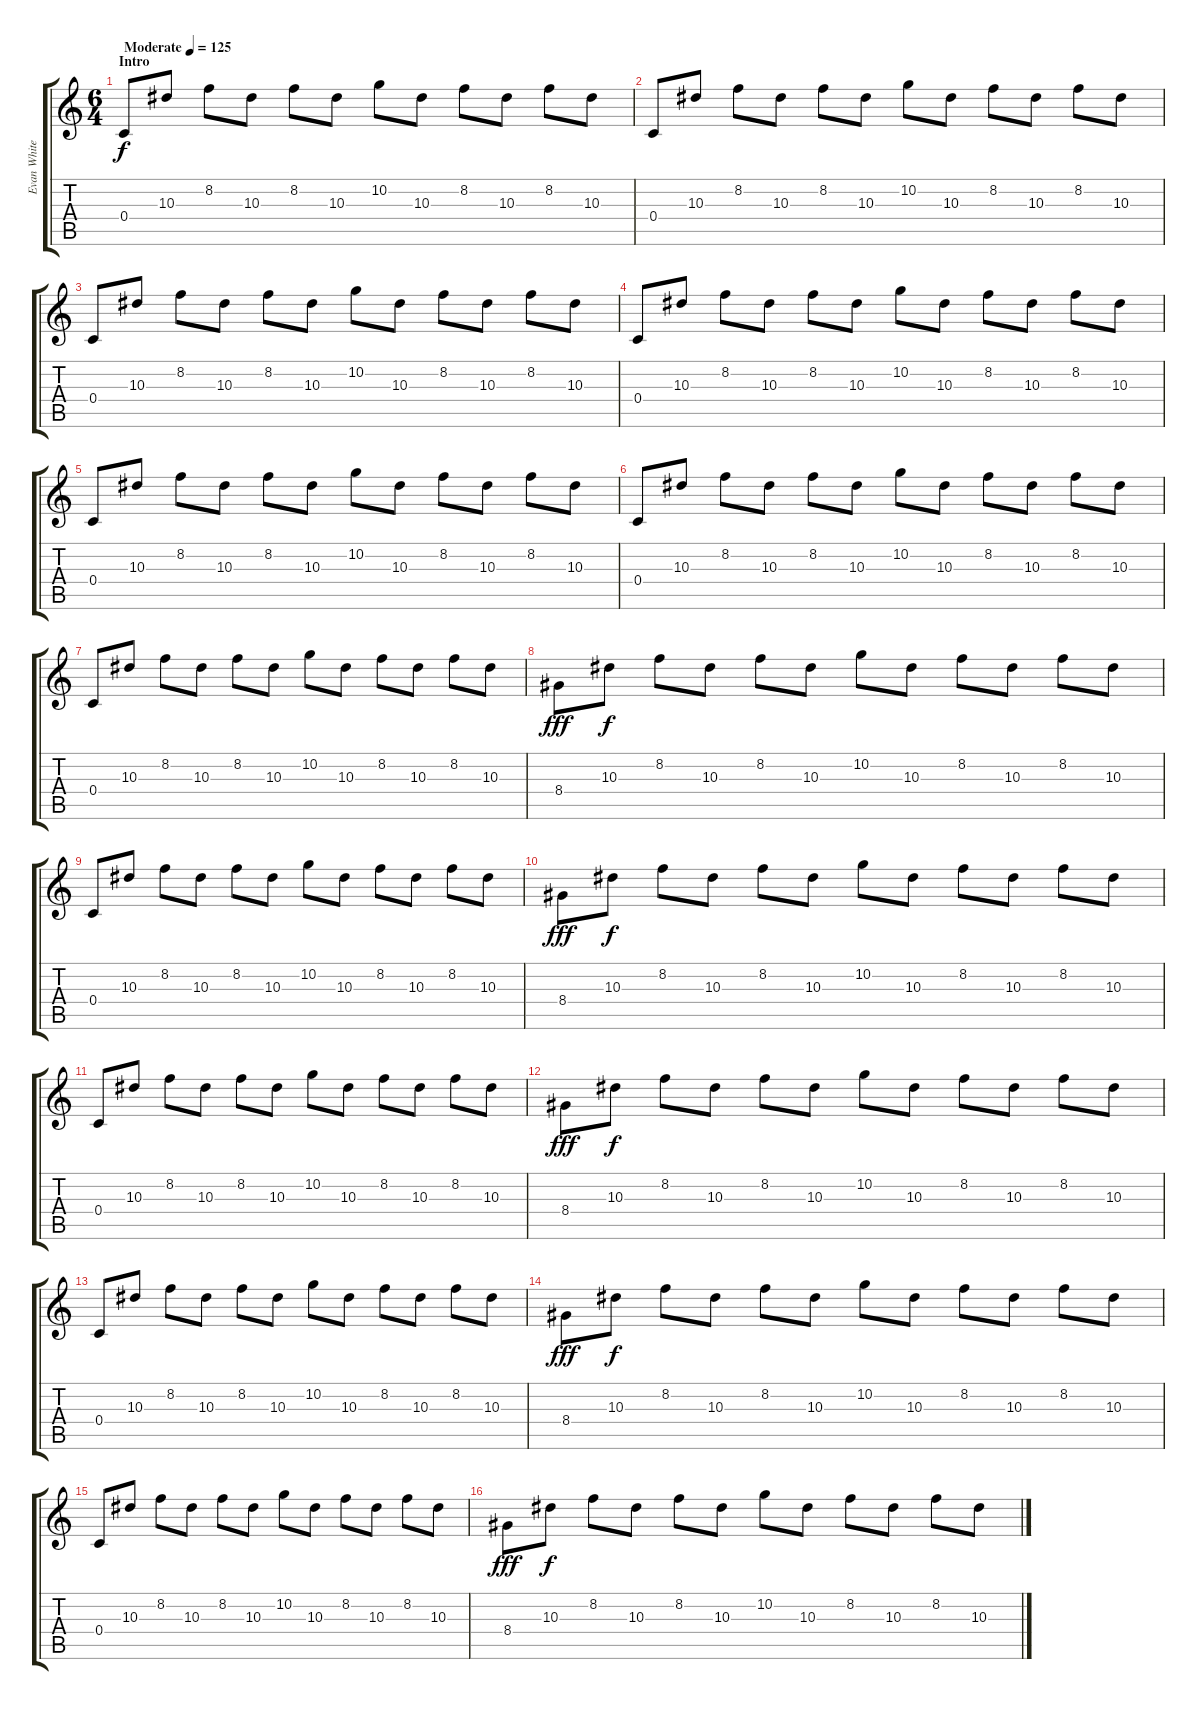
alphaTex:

\track ("Evan White Gtr.1" "Evan White") {instrument distortionguitar}
\staff {score tabs}
\tuning (D4 A3 F3 C3 G2 C2) {hide}
\ts (6 4)
\section ("" "Intro")
\tempo (125 "Moderate")
\clef g2
\ks c
0.4.8{dy f instrument distortionguitar} 10.3.8 8.2.8 10.3.8 8.2.8 10.3.8 10.2.8 10.3.8 8.2.8 10.3.8 8.2.8 10.3.8 |
0.4.8 10.3.8 8.2.8 10.3.8 8.2.8 10.3.8 10.2.8 10.3.8 8.2.8 10.3.8 8.2.8 10.3.8 |
0.4.8 10.3.8 8.2.8 10.3.8 8.2.8 10.3.8 10.2.8 10.3.8 8.2.8 10.3.8 8.2.8 10.3.8 |
0.4.8 10.3.8 8.2.8 10.3.8 8.2.8 10.3.8 10.2.8 10.3.8 8.2.8 10.3.8 8.2.8 10.3.8 |
0.4.8 10.3.8 8.2.8 10.3.8 8.2.8 10.3.8 10.2.8 10.3.8 8.2.8 10.3.8 8.2.8 10.3.8 |
0.4.8 10.3.8 8.2.8 10.3.8 8.2.8 10.3.8 10.2.8 10.3.8 8.2.8 10.3.8 8.2.8 10.3.8 |
0.4.8 10.3.8 8.2.8 10.3.8 8.2.8 10.3.8 10.2.8 10.3.8 8.2.8 10.3.8 8.2.8 10.3.8 |
8.4.8{dy fff} 10.3.8{dy f} 8.2.8 10.3.8 8.2.8 10.3.8 10.2.8 10.3.8 8.2.8 10.3.8 8.2.8 10.3.8 |
0.4.8 10.3.8 8.2.8 10.3.8 8.2.8 10.3.8 10.2.8 10.3.8 8.2.8 10.3.8 8.2.8 10.3.8 |
8.4.8{dy fff} 10.3.8{dy f} 8.2.8 10.3.8 8.2.8 10.3.8 10.2.8 10.3.8 8.2.8 10.3.8 8.2.8 10.3.8 |
0.4.8 10.3.8 8.2.8 10.3.8 8.2.8 10.3.8 10.2.8 10.3.8 8.2.8 10.3.8 8.2.8 10.3.8 |
8.4.8{dy fff} 10.3.8{dy f} 8.2.8 10.3.8 8.2.8 10.3.8 10.2.8 10.3.8 8.2.8 10.3.8 8.2.8 10.3.8 |
0.4.8 10.3.8 8.2.8 10.3.8 8.2.8 10.3.8 10.2.8 10.3.8 8.2.8 10.3.8 8.2.8 10.3.8 |
8.4.8{dy fff} 10.3.8{dy f} 8.2.8 10.3.8 8.2.8 10.3.8 10.2.8 10.3.8 8.2.8 10.3.8 8.2.8 10.3.8 |
0.4.8 10.3.8 8.2.8 10.3.8 8.2.8 10.3.8 10.2.8 10.3.8 8.2.8 10.3.8 8.2.8 10.3.8 |
8.4.8{dy fff} 10.3.8{dy f} 8.2.8 10.3.8 8.2.8 10.3.8 10.2.8 10.3.8 8.2.8 10.3.8 8.2.8 10.3.8
